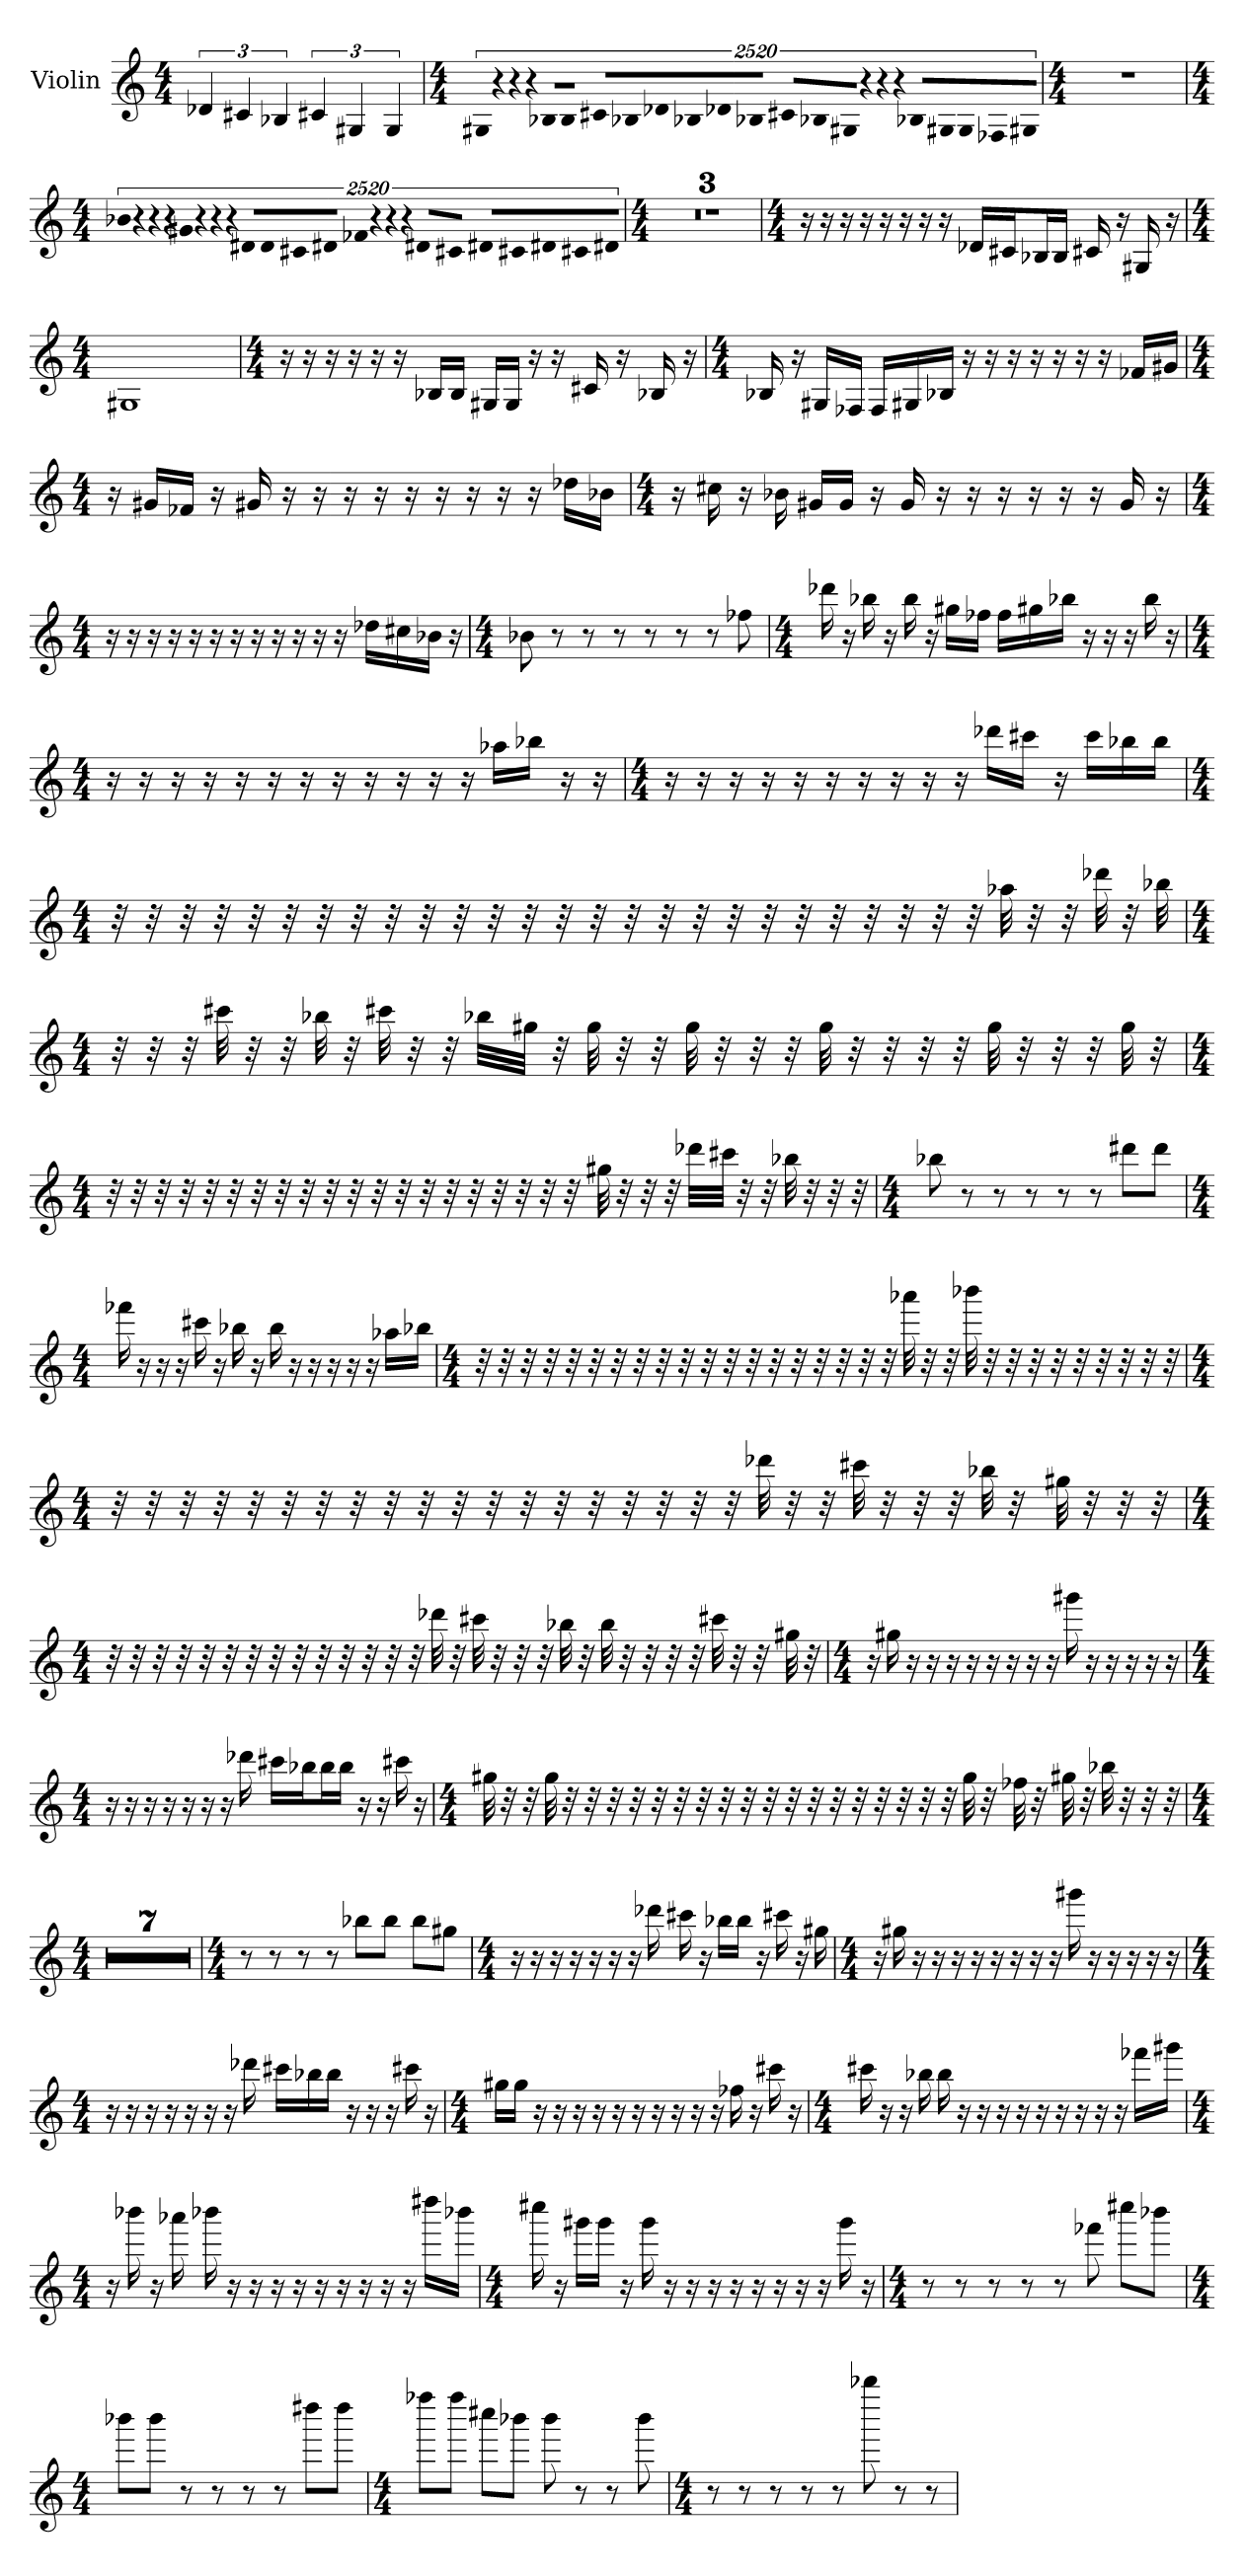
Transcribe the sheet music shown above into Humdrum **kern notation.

**kern
*part1
*staff1
*I"Violin
*I'Vln
*M4/4
=
6d-X
6c#X
6B-X
6c#X
6G#X
6G#
=
*M4/4
!LO:N:vis=16
40320%1753G#X
!LO:N:vis=16
40320%1753r
!LO:N:vis=16
40320%1753r
!LO:N:vis=16
40320%1753r
!LO:N:vis=16
40320%1753B-XLL
!LO:N:vis=16
40320%1753B-JJ
!LO:N:vis=16
40320%1753c#XLL
!LO:N:vis=16
40320%1753B-X
!LO:N:vis=16
40320%1753d-XJ
!LO:N:vis=16
40320%1753B-XL
!LO:N:vis=16
40320%1753d-X
!LO:N:vis=16
40320%1753B-XJJ
!LO:N:vis=16
40320%1753c#XLL
!LO:N:vis=16
40320%1753B-X
!LO:N:vis=16
40320%1753G#XJJ
!LO:N:vis=16
40320%1753r
!LO:N:vis=16
40320%1753r
!LO:N:vis=16
40320%1753r
!LO:N:vis=16
40320%1753B-XLL
!LO:N:vis=16
40320%1753G#X
!LO:N:vis=16
40320%1753G#J
!LO:N:vis=16
40320%1753F-XL
!LO:N:vis=16
40320%1753G#XJJ
=
*M4/4
1r
=
*M4/4
!LO:N:vis=16
40320%1753b-X
!LO:N:vis=16
40320%1753r
!LO:N:vis=16
40320%1753r
!LO:N:vis=16
40320%1753r
!LO:N:vis=16
40320%1753g#X
!LO:N:vis=16
40320%1753r
!LO:N:vis=16
40320%1753r
!LO:N:vis=16
40320%1753r
!LO:N:vis=16
40320%1753d#XLL
!LO:N:vis=16
40320%1753d#
!LO:N:vis=16
40320%1753c#X
!LO:N:vis=16
40320%1753d#XJJ
!LO:N:vis=16
40320%1753f-X
!LO:N:vis=16
40320%1753r
!LO:N:vis=16
40320%1753r
!LO:N:vis=16
40320%1753r
!LO:N:vis=16
40320%1753d#XLL
!LO:N:vis=16
40320%1753c#XJJ
!LO:N:vis=16
40320%1753d#XLL
!LO:N:vis=16
40320%1753c#X
!LO:N:vis=16
40320%1753d#XJ
!LO:N:vis=16
40320%1753c#XL
!LO:N:vis=16
40320%1753d#XJJ
=
*M4/4
1r
=
*M4/4
1r
=
*M4/4
1r
=
*M4/4
16r
16r
16r
16r
16r
16r
16r
16r
16d-XLL
16c#XJ
16B-XL
16B-JJ
16c#X
16r
16G#X
16r
=
*M4/4
1G#X
=
*M4/4
16r
16r
16r
16r
16r
16r
16B-XLL
16B-JJ
16G#XLL
16G#JJ
16r
16r
16c#X
16r
16B-X
16r
=
*M4/4
16B-X
16r
16G#XLL
16F-XJJ
16F-LL
16G#X
16B-XJJ
16r
16r
16r
16r
16r
16r
16r
16f-XLL
16g#XJJ
=
*M4/4
16r
16g#XLL
16f-XJJ
16r
16g#X
16r
16r
16r
16r
16r
16r
16r
16r
16r
16dd-XLL
16b-XJJ
=
*M4/4
16r
16cc#X
16r
16b-X
16g#XLL
16g#JJ
16r
16g#
16r
16r
16r
16r
16r
16r
16g#
16r
=
*M4/4
16r
16r
16r
16r
16r
16r
16r
16r
16r
16r
16r
16r
16dd-XLL
16cc#X
16b-XJJ
16r
=
*M4/4
8b-X
8r
8r
8r
8r
8r
8r
8ff-X
=
*M4/4
16ddd-X
16r
16bb-X
16r
16bb-
16r
16gg#XLL
16ff-XJJ
16ff-LL
16gg#X
16bb-XJJ
16r
16r
16r
16bb-
16r
=
*M4/4
16r
16r
16r
16r
16r
16r
16r
16r
16r
16r
16r
16r
16aa-XLL
16bb-XJJ
16r
16r
=
*M4/4
16r
16r
16r
16r
16r
16r
16r
16r
16r
16r
16ddd-XLL
16ccc#XJJ
16r
16ccc#LL
16bb-X
16bb-JJ
=
*M4/4
32r
32r
32r
32r
32r
32r
32r
32r
32r
32r
32r
32r
32r
32r
32r
32r
32r
32r
32r
32r
32r
32r
32r
32r
32r
32r
32aa-X
32r
32r
32ddd-X
32r
32bb-X
=
*M4/4
32r
32r
32r
32ccc#X
32r
32r
32bb-X
32r
32ccc#X
32r
32r
32bb-XLLL
32gg#XJJJ
32r
32gg#
32r
32r
32gg#
32r
32r
32r
32gg#
32r
32r
32r
32r
32gg#
32r
32r
32r
32gg#
32r
=
*M4/4
32r
32r
32r
32r
32r
32r
32r
32r
32r
32r
32r
32r
32r
32r
32r
32r
32r
32r
32r
32r
32gg#X
32r
32r
32r
32ddd-XLLL
32ccc#XJJJ
32r
32r
32bb-X
32r
32r
32r
=
*M4/4
8bb-X
8r
8r
8r
8r
8r
8ddd#XL
8ddd#J
=
*M4/4
16fff-X
16r
16r
16r
16ccc#X
16r
16bb-X
16r
16bb-
16r
16r
16r
16r
16r
16aa-XLL
16bb-XJJ
=
*M4/4
32r
32r
32r
32r
32r
32r
32r
32r
32r
32r
32r
32r
32r
32r
32r
32r
32r
32r
32r
32aaa-X
32r
32r
32bbb-X
32r
32r
32r
32r
32r
32r
32r
32r
32r
=
*M4/4
32r
32r
32r
32r
32r
32r
32r
32r
32r
32r
32r
32r
32r
32r
32r
32r
32r
32r
32r
32ddd-X
32r
32r
32ccc#X
32r
32r
32r
32bb-X
32r
32gg#X
32r
32r
32r
=
*M4/4
32r
32r
32r
32r
32r
32r
32r
32r
32r
32r
32r
32r
32r
32r
32ddd-X
32r
32ccc#X
32r
32r
32r
32bb-X
32r
32bb-
32r
32r
32r
32r
32ccc#X
32r
32r
32gg#X
32r
=
*M4/4
16r
16gg#X
16r
16r
16r
16r
16r
16r
16r
16r
16ggg#X
16r
16r
16r
16r
16r
=
*M4/4
16r
16r
16r
16r
16r
16r
16r
16ddd-X
16ccc#XLL
16bb-XJ
16bb-L
16bb-JJ
16r
16r
16ccc#X
16r
=
*M4/4
32gg#X
32r
32r
32gg#
32r
32r
32r
32r
32r
32r
32r
32r
32r
32r
32r
32r
32r
32r
32r
32r
32r
32r
32gg#
32r
32ff-X
32r
32gg#X
32r
32bb-X
32r
32r
32r
=
*M4/4
1r
=
*M4/4
1r
=
*M4/4
1r
=
*M4/4
1r
=
*M4/4
1r
=
*M4/4
1r
=
*M4/4
1r
=
*M4/4
8r
8r
8r
8r
8bb-XL
8bb-J
8bb-L
8gg#XJ
=
*M4/4
16r
16r
16r
16r
16r
16r
16r
16ddd-X
16ccc#X
16r
16bb-XLL
16bb-JJ
16r
16ccc#X
16r
16gg#X
=
*M4/4
16r
16gg#X
16r
16r
16r
16r
16r
16r
16r
16r
16ggg#X
16r
16r
16r
16r
16r
=
*M4/4
16r
16r
16r
16r
16r
16r
16r
16ddd-X
16ccc#XLL
16bb-X
16bb-JJ
16r
16r
16r
16ccc#X
16r
=
*M4/4
16gg#XLL
16gg#JJ
16r
16r
16r
16r
16r
16r
16r
16r
16r
16r
16ff-X
16r
16ccc#X
16r
=
*M4/4
16ccc#X
16r
16r
16bb-X
16bb-
16r
16r
16r
16r
16r
16r
16r
16r
16r
16fff-XLL
16ggg#XJJ
=
*M4/4
16r
16bbb-X
16r
16aaa-X
16bbb-X
16r
16r
16r
16r
16r
16r
16r
16r
16r
16dddd#XLL
16bbb-XJJ
=
*M4/4
16cccc#X
16r
16ggg#XLL
16ggg#JJ
16r
16ggg#
16r
16r
16r
16r
16r
16r
16r
16r
16ggg#
16r
=
*M4/4
8r
8r
8r
8r
8r
8fff-X
8cccc#XL
8bbb-XJ
=
*M4/4
8bbb-XL
8bbb-J
8r
8r
8r
8r
8dddd#XL
8dddd#J
=
*M4/4
8ffff-XL
8ffff-J
8cccc#XL
8bbb-XJ
8bbb-
8r
8r
8bbb-
=
*M4/4
8r
8r
8r
8r
8r
8bbbb-X
8r
8r
=
*-
